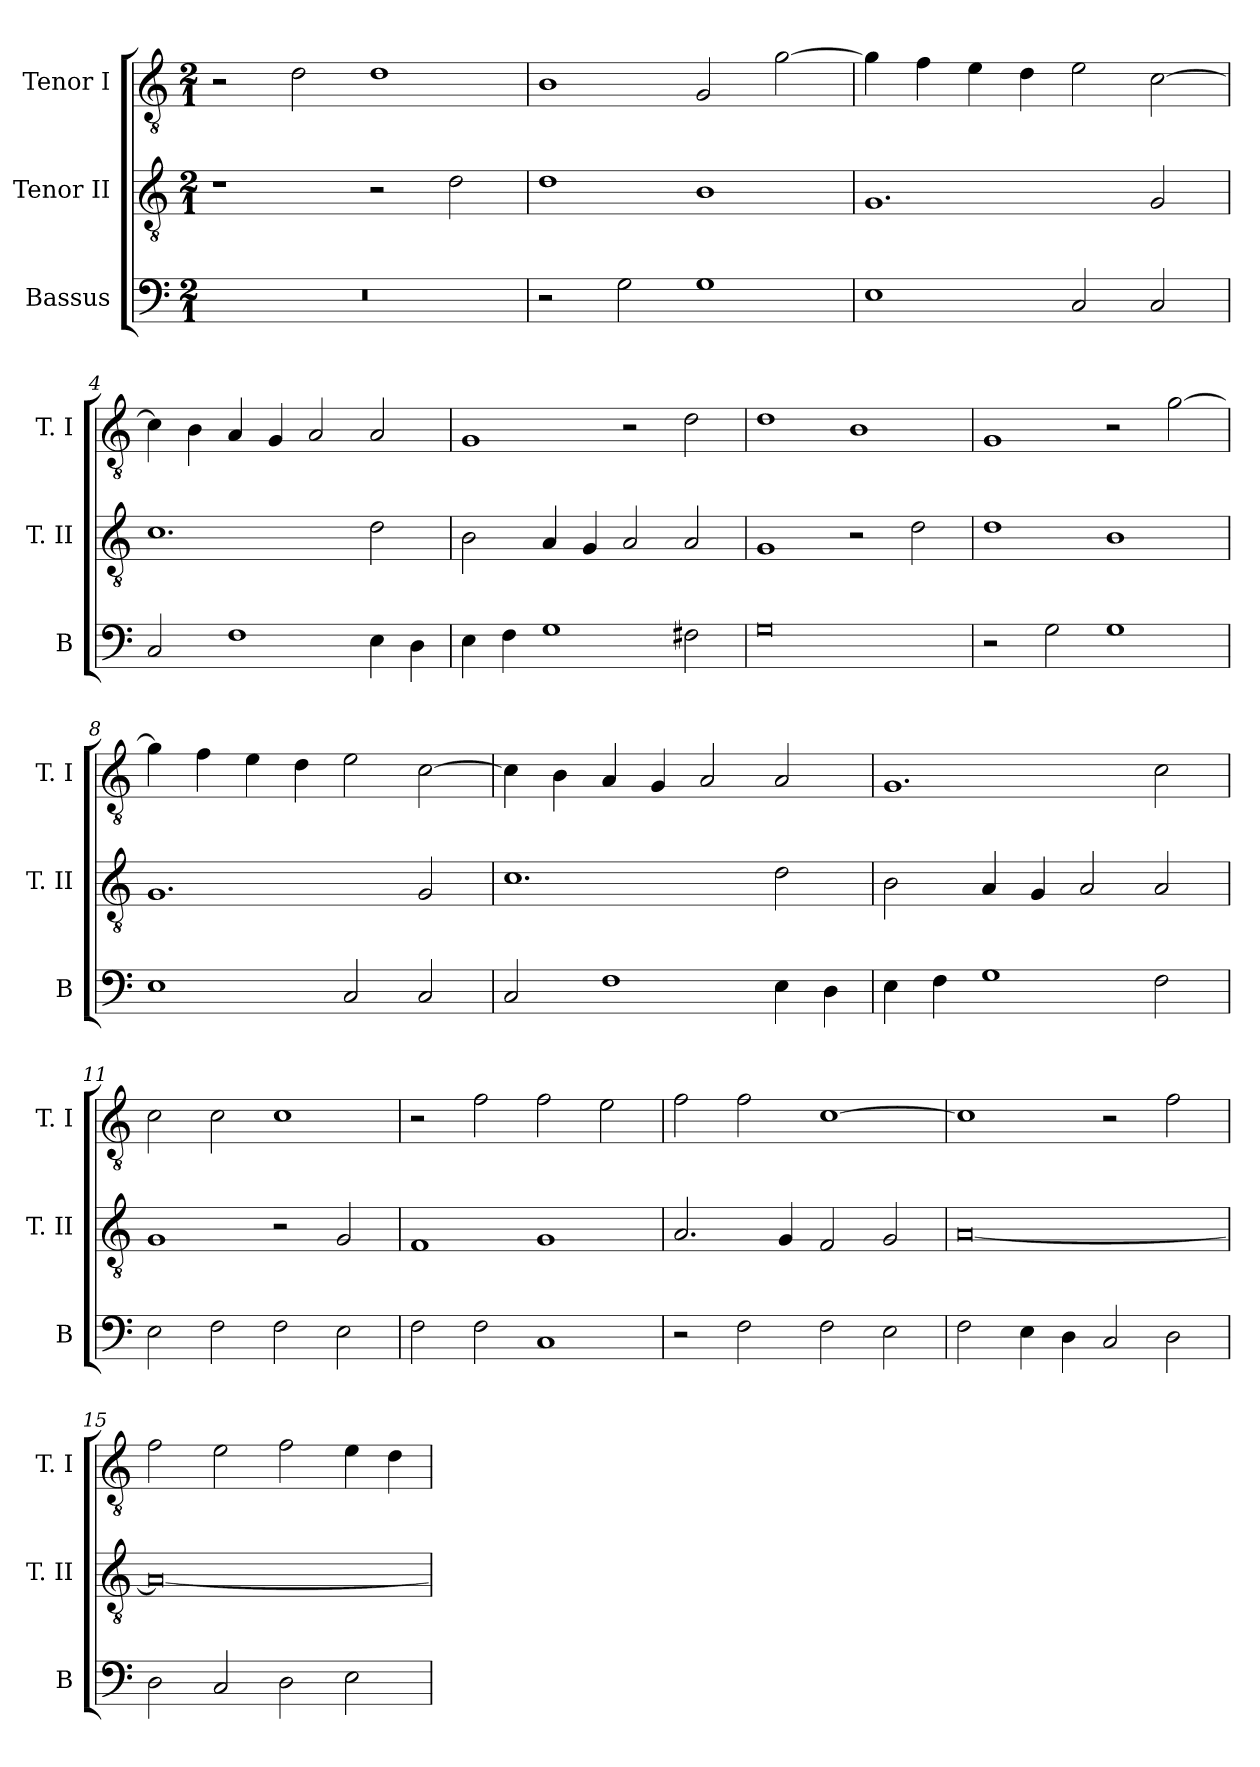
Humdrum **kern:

**kern	**kern	**kern
*part3	*part2	*part1
*staff3	*staff2	*staff1
*I"Bassus	*I"Tenor II	*I"Tenor I
*I'B	*I'T. II	*I'T. I
*clefF4	*clefGv2	*clefGv2
*k[]	*k[]	*k[]
*C:	*C:	*C:
*M2/1	*M2/1	*M2/1
=1	=1	=1
0r	1r	2r
.	.	2d
.	2r	1d
.	2d	.
=2	=2	=2
2r	1d	1B
2G	.	.
1G	1B	2G
.	.	[2g
=3	=3	=3
1E	1.G	4g]
.	.	4f
.	.	4e
.	.	4d
2C	.	2e
2C	2G	[2c
=4	=4	=4
2C	1.c	4c]
.	.	4B
1F	.	4A
.	.	4G
.	.	2A
4E	2d	2A
4D	.	.
=5	=5	=5
4E	2B	1G
4F	.	.
1G	4A	.
.	4G	.
.	2A	2r
2F#X	2A	2d
=6	=6	=6
0G	1G	1d
.	2r	1B
.	2d	.
=7	=7	=7
2r	1d	1G
2G	.	.
1G	1B	2r
.	.	[2g
=8	=8	=8
1E	1.G	4g]
.	.	4f
.	.	4e
.	.	4d
2C	.	2e
2C	2G	[2c
=9	=9	=9
2C	1.c	4c]
.	.	4B
1F	.	4A
.	.	4G
.	.	2A
4E	2d	2A
4D	.	.
=10	=10	=10
4E	2B	1.G
4F	.	.
1G	4A	.
.	4G	.
.	2A	.
2F	2A	2c
=11	=11	=11
2E	1G	2c
2F	.	2c
2F	2r	1c
2E	2G	.
=12	=12	=12
2F	1F	2r
2F	.	2f
1C	1G	2f
.	.	2e
=13	=13	=13
2r	2.A	2f
2F	.	2f
.	4G	.
2F	2F	[1c
2E	2G	.
=14	=14	=14
2F	[0A	1c]
4E	.	.
4D	.	.
2C	.	2r
2D	.	2f
=15	=15	=15
2D	0A_	2f
2C	.	2e
2D	.	2f
2E	.	4e
.	.	4d
=	=	=
*-	*-	*-
